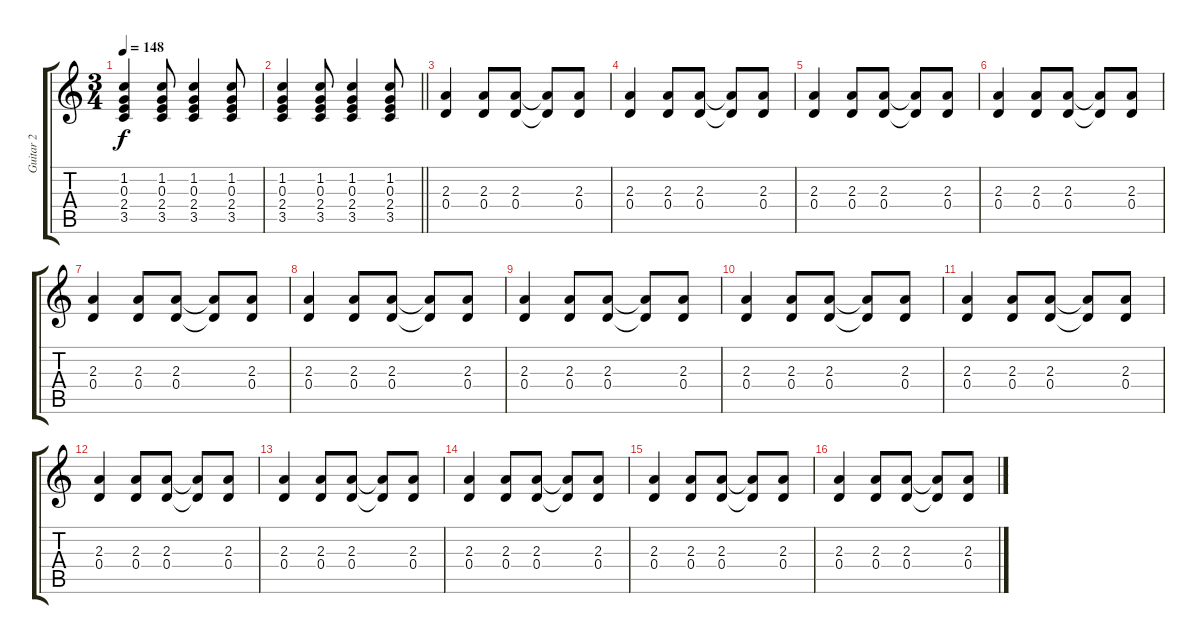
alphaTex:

\track ("Guitar 2" "Guitar 2") {instrument overdrivenguitar}
\staff {score tabs}
\tuning (E4 B3 G3 D3 A2 E2) {hide}
\ts (3 4)
\tempo 148
\clef g2
\ks c
(1.2 0.3 2.4 3.5).4{dy f} (1.2 0.3 2.4 3.5).8 (1.2 0.3 2.4 3.5).4 (1.2 0.3 2.4 3.5).8 |
\barLineRight lightlight
(1.2 0.3 2.4 3.5).4 (1.2 0.3 2.4 3.5).8 (1.2 0.3 2.4 3.5).4 (1.2 0.3 2.4 3.5).8 |
(2.3 0.4).4 (2.3 0.4).8 (2.3 0.4).8 (2.3{t} 0.4{t}).8 (2.3 0.4).8 |
(2.3 0.4).4 (2.3 0.4).8 (2.3 0.4).8 (2.3{t} 0.4{t}).8 (2.3 0.4).8 |
(2.3 0.4).4 (2.3 0.4).8 (2.3 0.4).8 (2.3{t} 0.4{t}).8 (2.3 0.4).8 |
(2.3 0.4).4 (2.3 0.4).8 (2.3 0.4).8 (2.3{t} 0.4{t}).8 (2.3 0.4).8 |
(2.3 0.4).4 (2.3 0.4).8 (2.3 0.4).8 (2.3{t} 0.4{t}).8 (2.3 0.4).8 |
(2.3 0.4).4 (2.3 0.4).8 (2.3 0.4).8 (2.3{t} 0.4{t}).8 (2.3 0.4).8 |
(2.3 0.4).4 (2.3 0.4).8 (2.3 0.4).8 (2.3{t} 0.4{t}).8 (2.3 0.4).8 |
(2.3 0.4).4 (2.3 0.4).8 (2.3 0.4).8 (2.3{t} 0.4{t}).8 (2.3 0.4).8 |
(2.3 0.4).4 (2.3 0.4).8 (2.3 0.4).8 (2.3{t} 0.4{t}).8 (2.3 0.4).8 |
(2.3 0.4).4 (2.3 0.4).8 (2.3 0.4).8 (2.3{t} 0.4{t}).8 (2.3 0.4).8 |
(2.3 0.4).4 (2.3 0.4).8 (2.3 0.4).8 (2.3{t} 0.4{t}).8 (2.3 0.4).8 |
(2.3 0.4).4{volume 0} (2.3 0.4).8 (2.3 0.4).8 (2.3{t} 0.4{t}).8 (2.3 0.4).8 |
(2.3 0.4).4 (2.3 0.4).8 (2.3 0.4).8 (2.3{t} 0.4{t}).8 (2.3 0.4).8 |
(2.3 0.4).4 (2.3 0.4).8 (2.3 0.4).8 (2.3{t} 0.4{t}).8 (2.3 0.4).8
